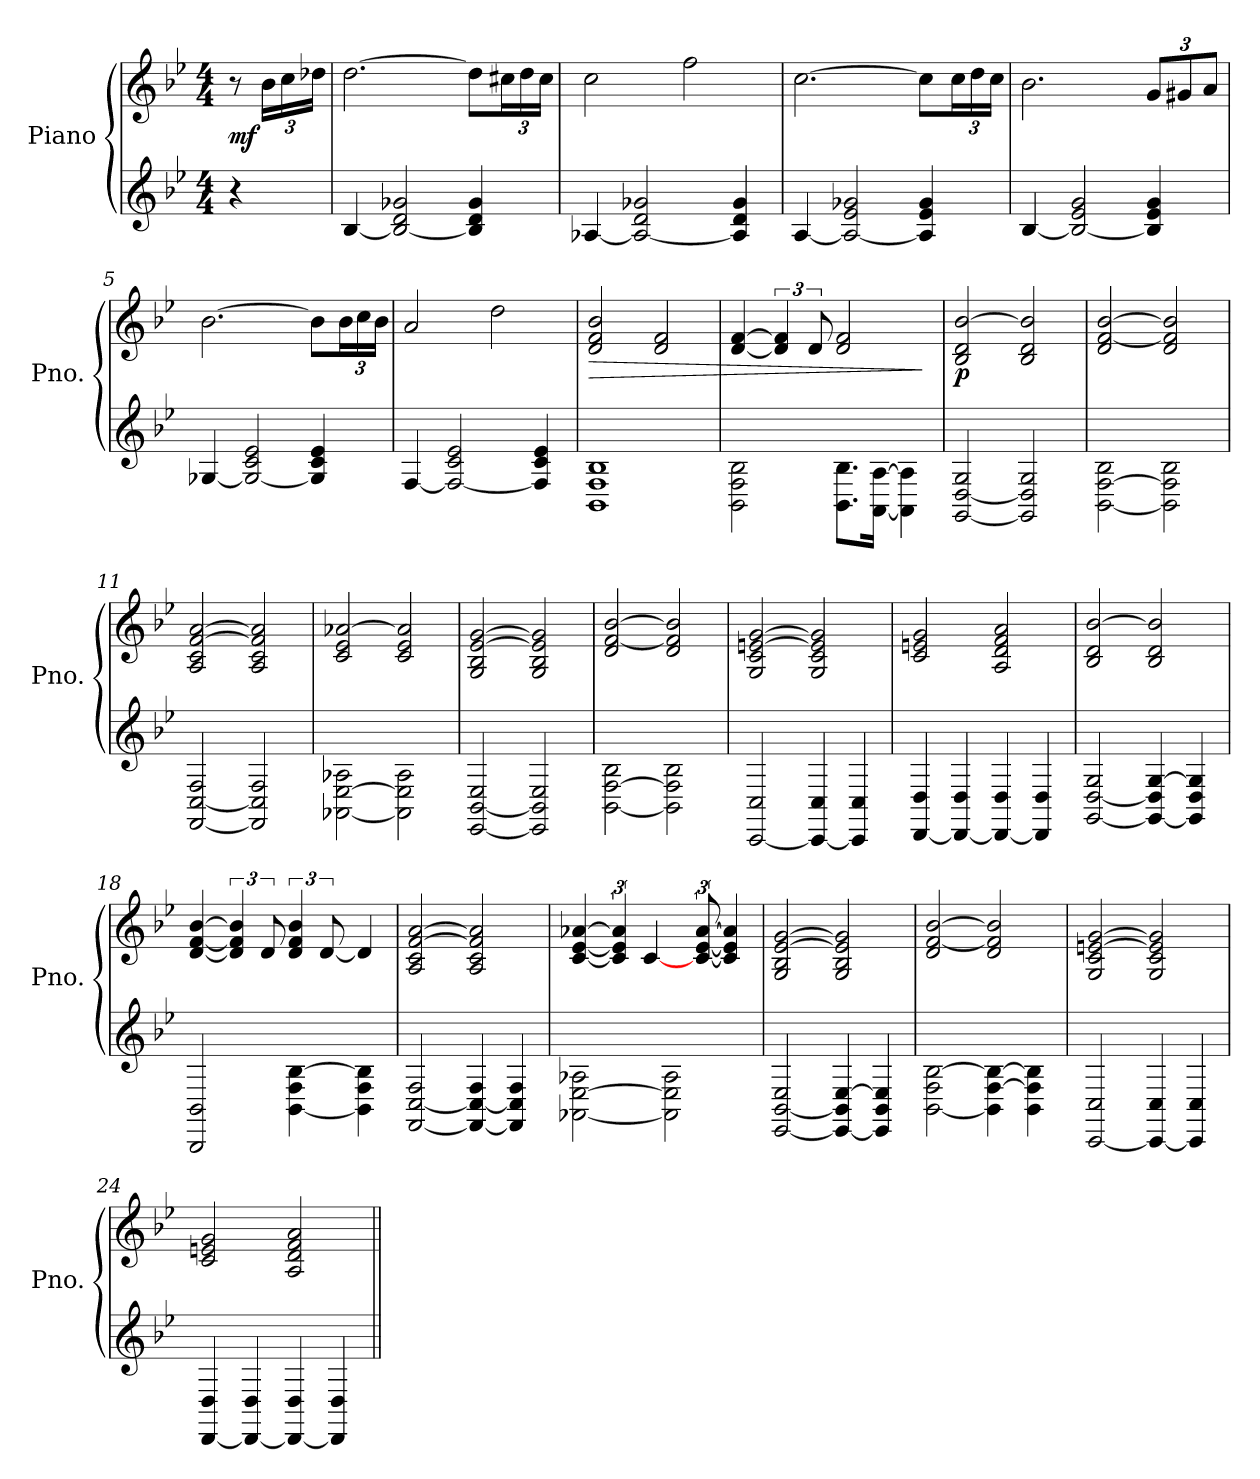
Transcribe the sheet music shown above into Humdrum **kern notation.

**kern	**kern	**dynam
*part1	*part1	*part1
*staff2	*staff1	*staff1/2
*I"Piano	*	*
*I'Pno.	*	*
*clefG2	*clefG2	*
*k[b-e-]	*k[b-e-]	*
*M4/4	*M4/4	*
*MM120	*MM120	*
=	=	=
!	!	!LO:DY:b
4r	8r	mf
*	*Xbrackettup	*
.	24b-\LL	.
.	24cc\	.
.	24dd-X\JJ	.
=1	=1	=1
[4B-/	[2.dd\	.
2B-/_ 2d/ 2g-X/	.	.
4B-/] 4d/ 4g-/	8dd\L]	.
.	24cc#X\L	.
.	24dd\	.
.	24cc#\JJ	.
=2	=2	=2
[4A-X/	2cc\	.
2A-/_ 2d/ 2g-X/	.	.
.	2ff\	.
4A-/] 4d/ 4g-/	.	.
=3	=3	=3
[4A/	[2.cc\	.
2A/_ 2e-/ 2g-X/	.	.
4A/] 4e-/ 4g-/	8cc\L]	.
.	24cc\L	.
.	24dd\	.
.	24cc\JJ	.
=4	=4	=4
[4B-/	2.b-\	.
2B-/_ 2e-/ 2g/	.	.
4B-/] 4e-/ 4g/	12g/L	.
.	12g#X/	.
.	12a/J	.
=5	=5	=5
[4G-X/	[2.b-\	.
2G-/_ 2c/ 2e-/	.	.
4G-/] 4c/ 4e-/	8b-\L]	.
.	24b-\L	.
.	24cc\	.
.	24b-\JJ	.
!!LO:LB:g=z
=6	=6	=6
[4F/	2a/	.
2F/_ 2c/ 2e-/	.	.
.	2dd\	.
4F/] 4c/ 4e-/	.	.
=7	=7	=7
!	!	!LO:HP:b
1BB- 1F 1B-	2d/ 2f/ 2b-/	>
.	2d/ 2f/	.
=8	=8	=8
2BB-\ 2F\ 2B-\	[4d/ [4f/	.
*	*brackettup	*
.	6d/] 6f/]	.
.	12d/	.
8.BB-\ 8.B-\L	2d/ 2f/	.
[16AA\ [16A\Jk	.	.
4AA\] 4A\]	.	.
.	.	]
=9	=9	=9
!	!	!LO:DY:b
[2GG/ [2D/ 2G/	2B-/ 2d/ [2b-/	p
2GG/] 2D/] 2G/	2B-/ 2d/ 2b-/]	.
=10	=10	=10
[2BB-\ [2F\ 2B-\	2d/ [2f/ [2b-/	.
2BB-\] 2F\] 2B-\	2d/ 2f/] 2b-/]	.
=11	=11	=11
[2FF/ [2C/ 2F/	2A/ 2c/ [2f/ [2a/	.
2FF/] 2C/] 2F/	2A/ 2c/ 2f/] 2a/]	.
=12	=12	=12
[2AA-X\ [2E-\ 2A-X\	2c/ 2e-/ [2a-X/	.
2AA-\] 2E-\] 2A-\	2c/ 2e-/ 2a-/]	.
=13	=13	=13
[2EE-/ [2BB-/ 2E-/	2G/ 2B-/ [2e-/ [2g/	.
2EE-/] 2BB-/] 2E-/	2G/ 2B-/ 2e-/] 2g/]	.
=14	=14	=14
[2BB-\ [2F\ 2B-\	2d/ [2f/ [2b-/	.
2BB-\] 2F\] 2B-\	2d/ 2f/] 2b-/]	.
=15	=15	=15
[2CC/ 2C/	2G/ 2c/ [2en/ [2g/	.
4CC/_ 4C/	2G/ 2c/ 2e/] 2g/]	.
4CC/] 4C/	.	.
!!LO:LB:g=z
=16	=16	=16
[4DD/ 4D/	2c/ 2en/ 2g/	.
4DD/_ 4D/	.	.
4DD/_ 4D/	2A/ 2d/ 2f/ 2a/	.
4DD/] 4D/	.	.
=17	=17	=17
[2GG/ [2D/ 2G/	2B-/ 2d/ [2b-/	.
4GG/_ 4D/] [4G/	2B-/ 2d/ 2b-/]	.
4GG/] 4D/ 4G/]	.	.
=18	=18	=18
2BBB-/ 2BB-/	[4d/ [4f/ [4b-/	.
.	6d/] 6f/] 6b-/]	.
.	12d/	.
[4BB-\ 4F\ [4B-\	6d/ 6f/ 6b-/	.
.	[12d/	.
4BB-\] 4F\ 4B-\]	4d/]	.
=19	=19	=19
[2FF/ [2C/ 2F/	2A/ 2c/ [2f/ [2a/	.
4FF/_ 4C/_ 4F/	2A/ 2c/ 2f/] 2a/]	.
4FF/] 4C/] 4F/	.	.
=20	=20	=20
[2AA-X\ [2E-\ 2A-X\	[4c/ [4e-/ [4a-X/	.
.	6c/] 6e-/] 6a-/]	.
.	[4c/	.
2AA-\] 2E-\] 2A-\	.	.
.	[12c/ [12e-/ [12a-/	.
.	4c/] 4e-/] 4a-/]	.
=21	=21	=21
[2EE-/ [2BB-/ 2E-/	2G/ 2B-/ [2e-/ [2g/	.
4EE-/_ 4BB-/] [4E-/	2G/ 2B-/ 2e-/] 2g/]	.
4EE-/] 4BB-/ 4E-/]	.	.
=22	=22	=22
[2BB-\ 2F\ [2B-\	2d/ [2f/ [2b-/	.
4BB-\] [4F\ 4B-\_	2d/ 2f/] 2b-/]	.
4BB-\ 4F\] 4B-\]	.	.
!!LO:LB:g=z
=23	=23	=23
[2CC/ 2C/	2G/ 2c/ [2en/ [2g/	.
4CC/_ 4C/	2G/ 2c/ 2e/] 2g/]	.
4CC/] 4C/	.	.
=24	=24	=24
[4DD/ 4D/	2c/ 2en/ 2g/	.
4DD/_ 4D/	.	.
4DD/_ 4D/	2A/ 2d/ 2f/ 2a/	.
4DD/] 4D/	.	.
=||	=||	=||
*-	*-	*-
